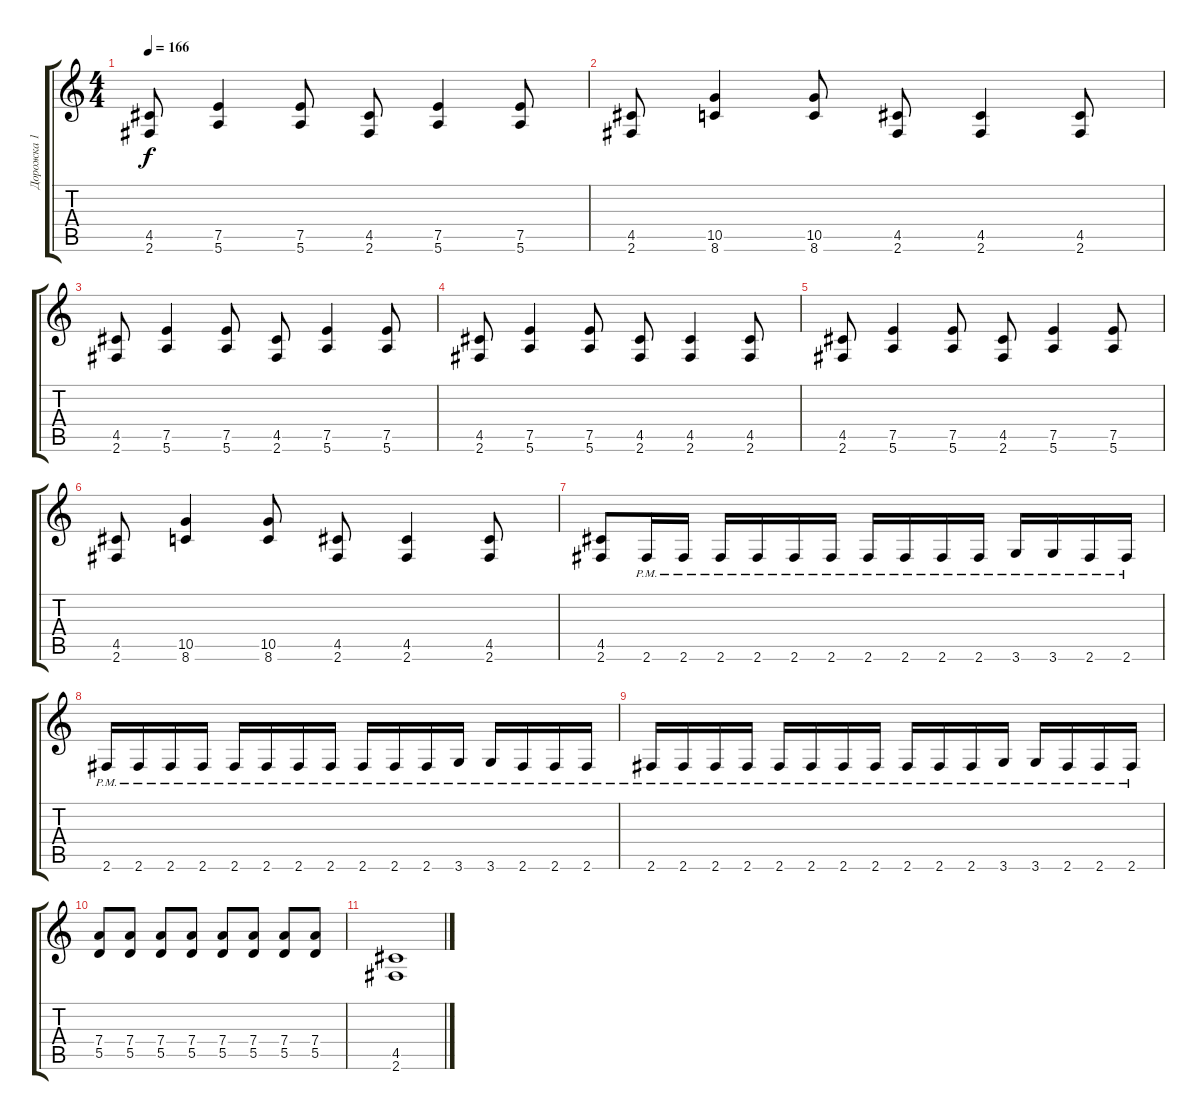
\track ("Дорожка 1" "Дорожка 1") {instrument distortionguitar}
\staff {score tabs}
\tuning (E4 B3 G3 D3 A2 E2) {hide}
\ts (4 4)
\tempo 166
\clef g2
\ks c
(4.5 2.6).8{dy f} (7.5 5.6).4 (7.5 5.6).8 (4.5 2.6).8 (7.5 5.6).4 (7.5 5.6).8 |
(4.5 2.6).8 (10.5 8.6).4 (10.5 8.6).8 (4.5 2.6).8 (4.5 2.6).4 (4.5 2.6).8 |
(4.5 2.6).8 (7.5 5.6).4 (7.5 5.6).8 (4.5 2.6).8 (7.5 5.6).4 (7.5 5.6).8 |
(4.5 2.6).8 (7.5 5.6).4 (7.5 5.6).8 (4.5 2.6).8 (4.5 2.6).4 (4.5 2.6).8 |
(4.5 2.6).8 (7.5 5.6).4 (7.5 5.6).8 (4.5 2.6).8 (7.5 5.6).4 (7.5 5.6).8 |
(4.5 2.6).8 (10.5 8.6).4 (10.5 8.6).8 (4.5 2.6).8 (4.5 2.6).4 (4.5 2.6).8 |
(4.5 2.6).8 2.6{pm}.16 2.6{pm}.16 2.6{pm}.16 2.6{pm}.16 2.6{pm}.16 2.6{pm}.16 2.6{pm}.16 2.6{pm}.16 2.6{pm}.16 2.6{pm}.16 3.6{pm}.16 3.6{pm}.16 2.6{pm}.16 2.6{pm}.16 |
2.6{pm}.16 2.6{pm}.16 2.6{pm}.16 2.6{pm}.16 2.6{pm}.16 2.6{pm}.16 2.6{pm}.16 2.6{pm}.16 2.6{pm}.16 2.6{pm}.16 2.6{pm}.16 3.6{pm}.16 3.6{pm}.16 2.6{pm}.16 2.6{pm}.16 2.6{pm}.16 |
2.6{pm}.16 2.6{pm}.16 2.6{pm}.16 2.6{pm}.16 2.6{pm}.16 2.6{pm}.16 2.6{pm}.16 2.6{pm}.16 2.6{pm}.16 2.6{pm}.16 2.6{pm}.16 3.6{pm}.16 3.6{pm}.16 2.6{pm}.16 2.6{pm}.16 2.6{pm}.16 |
(7.4 5.5).8 (7.4 5.5).8 (7.4 5.5).8 (7.4 5.5).8 (7.4 5.5).8 (7.4 5.5).8 (7.4 5.5).8 (7.4 5.5).8 |
(4.5 2.6).1
